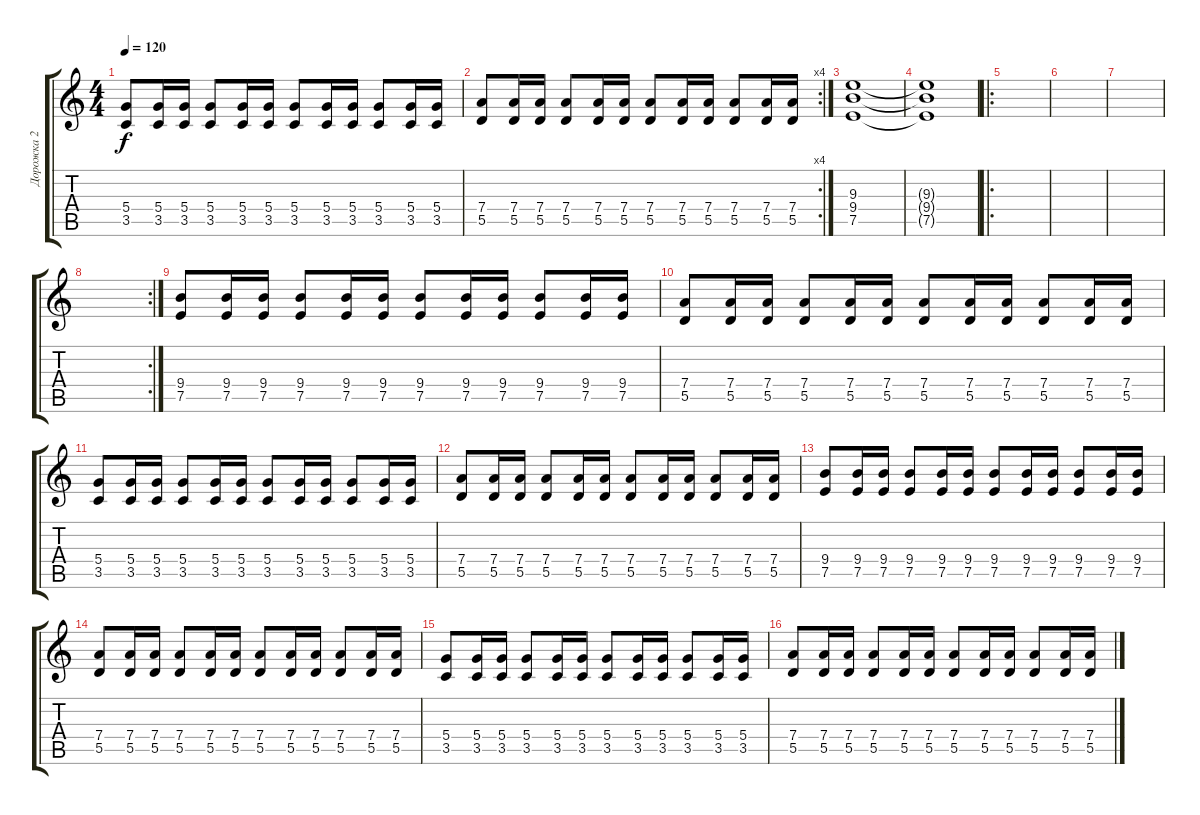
\track ("Дорожка 2" "Дорожка 2") {instrument overdrivenguitar}
\staff {score tabs}
\tuning (E4 B3 G3 D3 A2 E2) {hide}
\ts (4 4)
\tempo 120
\clef g2
\ks c
(5.4 3.5).8{dy f} (5.4 3.5).16 (5.4 3.5).16 (5.4 3.5).8 (5.4 3.5).16 (5.4 3.5).16 (5.4 3.5).8 (5.4 3.5).16 (5.4 3.5).16 (5.4 3.5).8 (5.4 3.5).16 (5.4 3.5).16 |
\rc 4
(7.4 5.5).8 (7.4 5.5).16 (7.4 5.5).16 (7.4 5.5).8 (7.4 5.5).16 (7.4 5.5).16 (7.4 5.5).8 (7.4 5.5).16 (7.4 5.5).16 (7.4 5.5).8 (7.4 5.5).16 (7.4 5.5).16 |
(9.3 9.4 7.5).1 |
(9.3{t} 9.4{t} 7.5{t}).1 |
\ro
|
|
|
\rc 2
|
(9.4 7.5).8 (9.4 7.5).16 (9.4 7.5).16 (9.4 7.5).8 (9.4 7.5).16 (9.4 7.5).16 (9.4 7.5).8 (9.4 7.5).16 (9.4 7.5).16 (9.4 7.5).8 (9.4 7.5).16 (9.4 7.5).16 |
(7.4 5.5).8 (7.4 5.5).16 (7.4 5.5).16 (7.4 5.5).8 (7.4 5.5).16 (7.4 5.5).16 (7.4 5.5).8 (7.4 5.5).16 (7.4 5.5).16 (7.4 5.5).8 (7.4 5.5).16 (7.4 5.5).16 |
(5.4 3.5).8 (5.4 3.5).16 (5.4 3.5).16 (5.4 3.5).8 (5.4 3.5).16 (5.4 3.5).16 (5.4 3.5).8 (5.4 3.5).16 (5.4 3.5).16 (5.4 3.5).8 (5.4 3.5).16 (5.4 3.5).16 |
(7.4 5.5).8 (7.4 5.5).16 (7.4 5.5).16 (7.4 5.5).8 (7.4 5.5).16 (7.4 5.5).16 (7.4 5.5).8 (7.4 5.5).16 (7.4 5.5).16 (7.4 5.5).8 (7.4 5.5).16 (7.4 5.5).16 |
(9.4 7.5).8 (9.4 7.5).16 (9.4 7.5).16 (9.4 7.5).8 (9.4 7.5).16 (9.4 7.5).16 (9.4 7.5).8 (9.4 7.5).16 (9.4 7.5).16 (9.4 7.5).8 (9.4 7.5).16 (9.4 7.5).16 |
(7.4 5.5).8 (7.4 5.5).16 (7.4 5.5).16 (7.4 5.5).8 (7.4 5.5).16 (7.4 5.5).16 (7.4 5.5).8 (7.4 5.5).16 (7.4 5.5).16 (7.4 5.5).8 (7.4 5.5).16 (7.4 5.5).16 |
(5.4 3.5).8 (5.4 3.5).16 (5.4 3.5).16 (5.4 3.5).8 (5.4 3.5).16 (5.4 3.5).16 (5.4 3.5).8 (5.4 3.5).16 (5.4 3.5).16 (5.4 3.5).8 (5.4 3.5).16 (5.4 3.5).16 |
(7.4 5.5).8 (7.4 5.5).16 (7.4 5.5).16 (7.4 5.5).8 (7.4 5.5).16 (7.4 5.5).16 (7.4 5.5).8 (7.4 5.5).16 (7.4 5.5).16 (7.4 5.5).8 (7.4 5.5).16 (7.4 5.5).16
